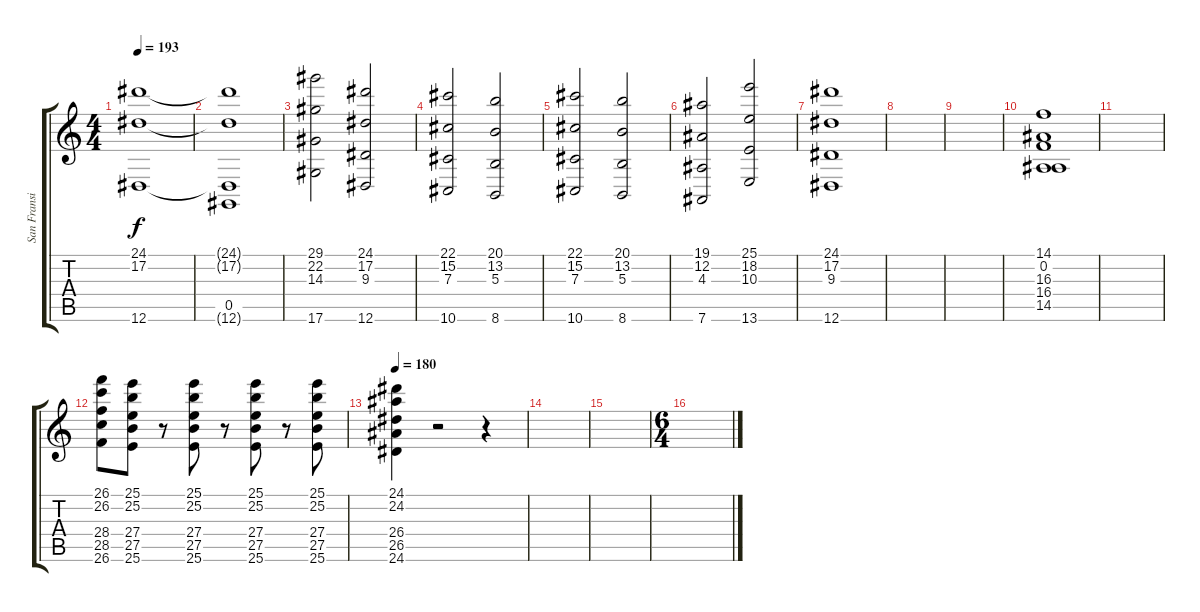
\track ("San Fransisco String Ensemble" "San Fransi") {instrument stringensemble1}
\staff {score tabs}
\tuning (Eb4 Bb3 Gb3 Db3 Ab2 Eb2) {hide}
\ts (4 4)
\tempo 193
\clef g2
\ks c
(24.1{t} 17.2{t} 12.6{t}).1{dy f} |
(24.1{t} 17.2{t} 0.5 12.6{t}).1 |
(29.1 22.2 14.3 17.6).2 (24.1 17.2 9.3 12.6).2 |
(22.1 15.2 7.3 10.6).2 (20.1 13.2 5.3 8.6).2 |
(22.1 15.2 7.3 10.6).2 (20.1 13.2 5.3 8.6).2 |
(19.1 12.2 4.3 7.6).2 (25.1 18.2 10.3 13.6).2 |
(24.1 17.2 9.3 12.6).1 |
|
|
(14.1 0.2 16.3 16.4 14.5).1 |
|
(26.1 26.2 28.4 28.5 26.6).8 (25.1 25.2 27.4 27.5 25.6).8 r.8 (25.1 25.2 27.4 27.5 25.6).8 r.8 (25.1 25.2 27.4 27.5 25.6).8 r.8 (25.1 25.2 27.4 27.5 25.6).8 |
\tempo 180
(24.1 24.2 26.4 26.5 24.6).4 r.2 r.4 |
|
|
\ts (6 4)
